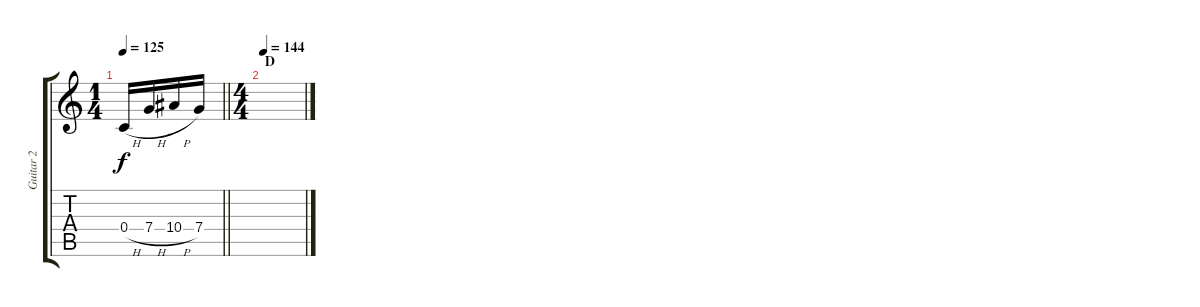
\track ("Guitar 2" "Guitar 2") {instrument overdrivenguitar}
\staff {score tabs}
\tuning (D4 A3 F3 C3 G2 C2) {hide}
\ts (1 4)
\tempo 125
\clef g2
\barLineRight lightlight
\ks c
0.4{h}.16{dy f} 7.4{h}.16 10.4{h}.16 7.4.16 |
\ts (4 4)
\section ("" "D")
\tempo 144
